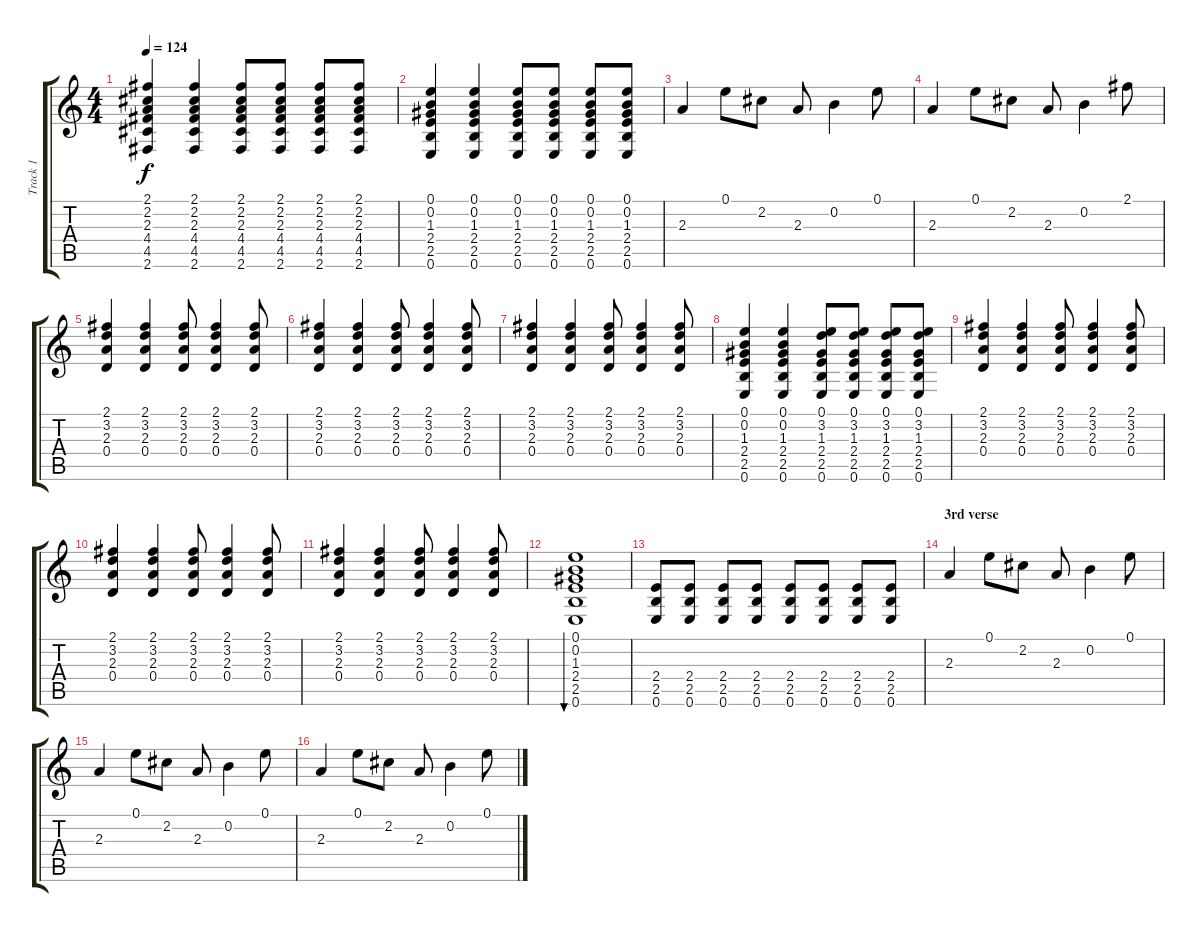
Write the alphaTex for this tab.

\track ("Track 1" "Track 1") {instrument electricguitarclean}
\staff {score tabs}
\tuning (E4 B3 G3 D3 A2 E2) {hide}
\ts (4 4)
\tempo 124
\clef g2
\ks c
(2.1 2.2 2.3 4.4 4.5 2.6).4{dy f} (2.1 2.2 2.3 4.4 4.5 2.6).4 (2.1 2.2 2.3 4.4 4.5 2.6).8 (2.1 2.2 2.3 4.4 4.5 2.6).8 (2.1 2.2 2.3 4.4 4.5 2.6).8 (2.1 2.2 2.3 4.4 4.5 2.6).8 |
(0.1 0.2 1.3 2.4 2.5 0.6).4 (0.1 0.2 1.3 2.4 2.5 0.6).4 (0.1 0.2 1.3 2.4 2.5 0.6).8 (0.1 0.2 1.3 2.4 2.5 0.6).8 (0.1 0.2 1.3 2.4 2.5 0.6).8 (0.1 0.2 1.3 2.4 2.5 0.6).8 |
2.3.4 0.1.8 2.2.8 2.3.8 0.2.4 0.1.8 |
2.3.4 0.1.8 2.2.8 2.3.8 0.2.4 2.1.8 |
(2.1 3.2 2.3 0.4).4 (2.1 3.2 2.3 0.4).4 (2.1 3.2 2.3 0.4).8 (2.1 3.2 2.3 0.4).4 (2.1 3.2 2.3 0.4).8 |
(2.1 3.2 2.3 0.4).4 (2.1 3.2 2.3 0.4).4 (2.1 3.2 2.3 0.4).8 (2.1 3.2 2.3 0.4).4 (2.1 3.2 2.3 0.4).8 |
(2.1 3.2 2.3 0.4).4 (2.1 3.2 2.3 0.4).4 (2.1 3.2 2.3 0.4).8 (2.1 3.2 2.3 0.4).4 (2.1 3.2 2.3 0.4).8 |
(0.1 0.2 1.3 2.4 2.5 0.6).4 (0.1 0.2 1.3 2.4 2.5 0.6).4 (0.1 3.2 1.3 2.4 2.5 0.6).8 (0.1 3.2 1.3 2.4 2.5 0.6).8 (0.1 3.2 1.3 2.4 2.5 0.6).8 (0.1 3.2 1.3 2.4 2.5 0.6).8 |
(2.1 3.2 2.3 0.4).4 (2.1 3.2 2.3 0.4).4 (2.1 3.2 2.3 0.4).8 (2.1 3.2 2.3 0.4).4 (2.1 3.2 2.3 0.4).8 |
(2.1 3.2 2.3 0.4).4 (2.1 3.2 2.3 0.4).4 (2.1 3.2 2.3 0.4).8 (2.1 3.2 2.3 0.4).4 (2.1 3.2 2.3 0.4).8 |
(2.1 3.2 2.3 0.4).4 (2.1 3.2 2.3 0.4).4 (2.1 3.2 2.3 0.4).8 (2.1 3.2 2.3 0.4).4 (2.1 3.2 2.3 0.4).8 |
(0.1 0.2 1.3 2.4 2.5 0.6).1{bu 480} |
(2.4 2.5 0.6).8 (2.4 2.5 0.6).8 (2.4 2.5 0.6).8 (2.4 2.5 0.6).8 (2.4 2.5 0.6).8 (2.4 2.5 0.6).8 (2.4 2.5 0.6).8 (2.4 2.5 0.6).8 |
\section ("" "3rd verse")
2.3.4 0.1.8 2.2.8 2.3.8 0.2.4 0.1.8 |
2.3.4 0.1.8 2.2.8 2.3.8 0.2.4 0.1.8 |
2.3.4 0.1.8 2.2.8 2.3.8 0.2.4 0.1.8
